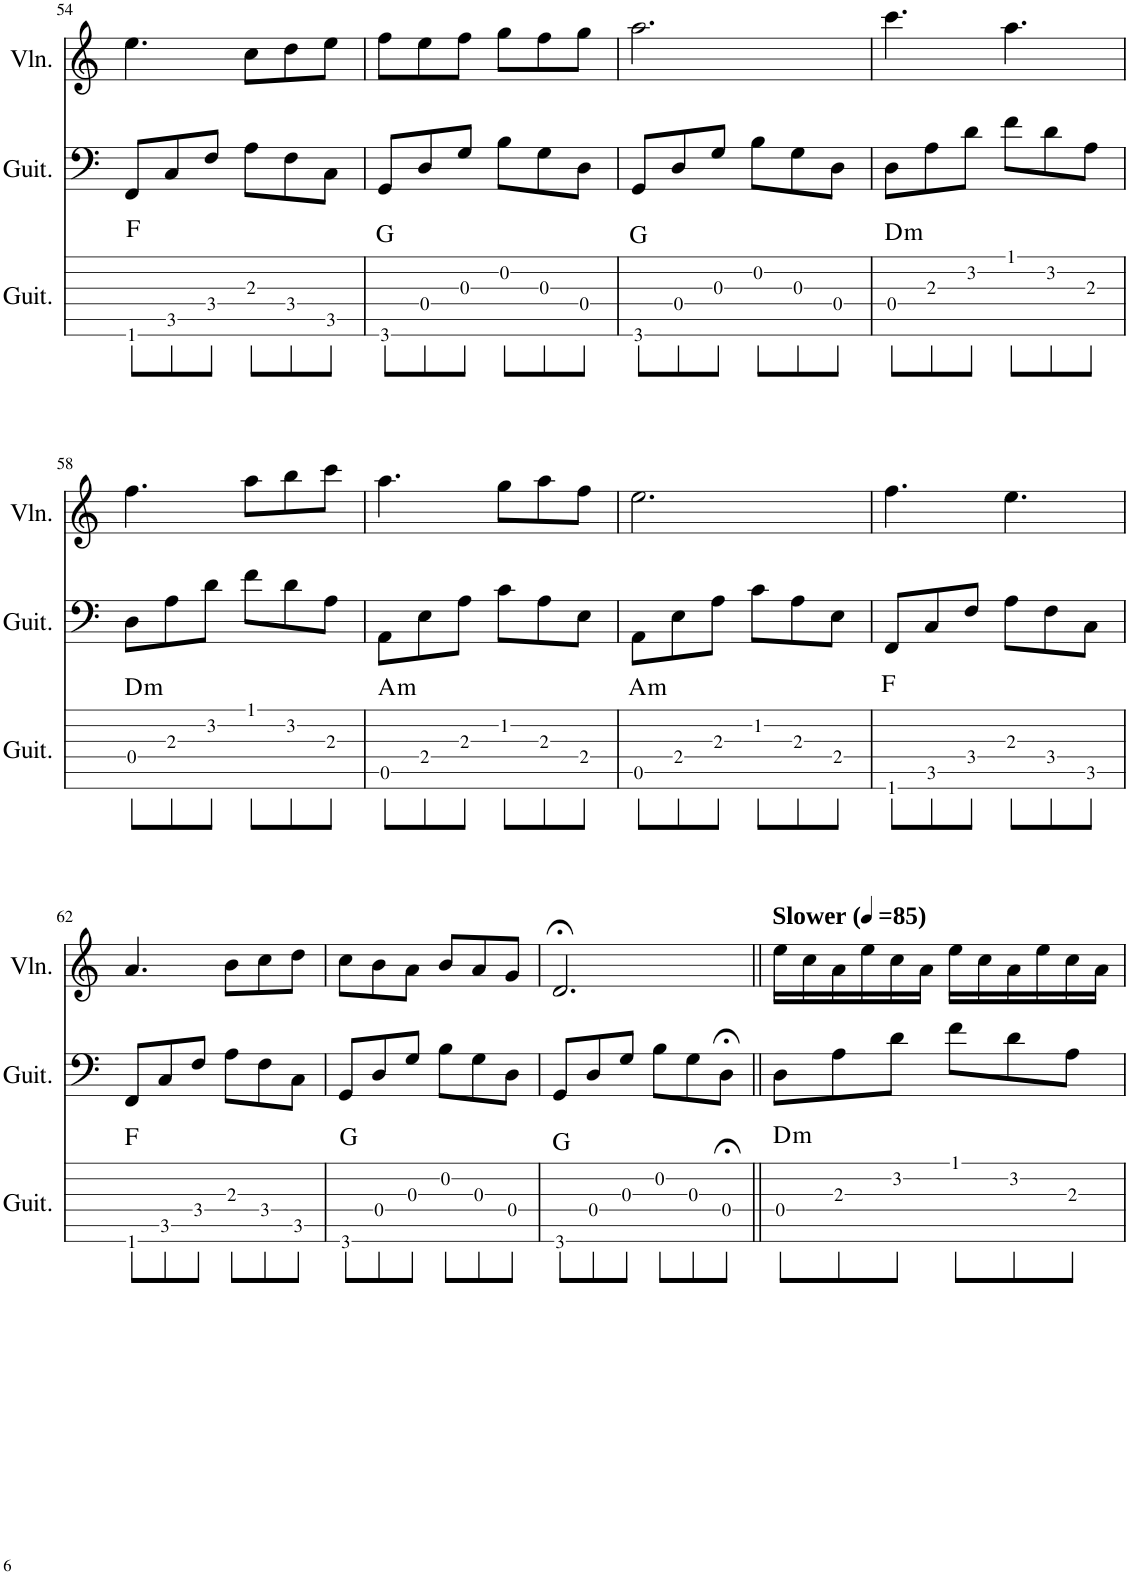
**kern	**harte	**kern	**kern
*part3	*part3	*part2	*part1
*staff3	*	*staff2	*staff1
*I"Acoustic Guitar	*	*I"Acoustic Guitar	*I"Violin
*I'Guit.	*	*I'Guit.	*I'Vln.
!!LO:PB:g=z
*	*	*clefF4	*clefG2
*k[]	*	*k[]	*k[]
*M6/8	*	*M6/8	*M6/8
=54	=54	=54	=54
8FF\L	F:maj	8FF/L	4.ee\
8C\	.	8C/	.
8F\J	.	8F/J	.
8A\L	.	8A\L	8cc\L
8F\	.	8F\	8dd\
8C\J	.	8C\J	8ee\J
=55	=55	=55	=55
8GG\L	G:maj	8GG/L	8ff\L
8D\	.	8D/	8ee\
8G\J	.	8G/J	8ff\J
8B\L	.	8B\L	8gg\L
8G\	.	8G\	8ff\
8D\J	.	8D\J	8gg\J
=56	=56	=56	=56
8GG\L	G:maj	8GG/L	2.aa\
8D\	.	8D/	.
8G\J	.	8G/J	.
8B\L	.	8B\L	.
8G\	.	8G\	.
8D\J	.	8D\J	.
=57	=57	=57	=57
!	!LO:H:kt=m	!	!
8D\L	D:min	8D\L	4.ccc\
8A\	.	8A\	.
8d\J	.	8d\J	.
8f\L	.	8f\L	4.aa\
8d\	.	8d\	.
8A\J	.	8A\J	.
!!LO:LB:g=z
=58	=58	=58	=58
!	!LO:H:kt=m	!	!
8D\L	D:min	8D\L	4.ff\
8A\	.	8A\	.
8d\J	.	8d\J	.
8f\L	.	8f\L	8aa\L
8d\	.	8d\	8bb\
8A\J	.	8A\J	8ccc\J
=59	=59	=59	=59
!	!LO:H:kt=m	!	!
8AA\L	A:min	8AA\L	4.aa\
8E\	.	8E\	.
8A\J	.	8A\J	.
8c\L	.	8c\L	8gg\L
8A\	.	8A\	8aa\
8E\J	.	8E\J	8ff\J
=60	=60	=60	=60
!	!LO:H:kt=m	!	!
8AA\L	A:min	8AA\L	2.ee\
8E\	.	8E\	.
8A\J	.	8A\J	.
8c\L	.	8c\L	.
8A\	.	8A\	.
8E\J	.	8E\J	.
=61	=61	=61	=61
8FF\L	F:maj	8FF/L	4.ff\
8C\	.	8C/	.
8F\J	.	8F/J	.
8A\L	.	8A\L	4.ee\
8F\	.	8F\	.
8C\J	.	8C\J	.
!!LO:LB:g=z
=62	=62	=62	=62
8FF\L	F:maj	8FF/L	4.a/
8C\	.	8C/	.
8F\J	.	8F/J	.
8A\L	.	8A\L	8b\L
8F\	.	8F\	8cc\
8C\J	.	8C\J	8dd\J
=63	=63	=63	=63
8GG\L	G:maj	8GG/L	8cc\L
8D\	.	8D/	8b\
8G\J	.	8G/J	8a\J
8B\L	.	8B\L	8b/L
8G\	.	8G\	8a/
8D\J	.	8D\J	8g/J
=64	=64	=64	=64
8GG\L	G:maj	8GG/L	2.d;</
8D\	.	8D/	.
8G\J	.	8G/J	.
8B\L	.	8B\L	.
8G\	.	8G\	.
8D;<\J	.	8D;<\J	.
=65||	=65||	=65||	=65||
*	*	*	*MM85
!	!LO:H:kt=m	!	!LO:TX:a:B:t=Slower
8D\L	D:min	8D\L	16ee\LL
.	.	.	16cc\
8A\	.	8A\	16a\
.	.	.	16ee\
8d\J	.	8d\J	16cc\
.	.	.	16a\JJ
8f\L	.	8f\L	16ee\LL
.	.	.	16cc\
8d\	.	8d\	16a\
.	.	.	16ee\
8A\J	.	8A\J	16cc\
.	.	.	16a\JJ
=	=	=	=
*-	*-	*-	*-
